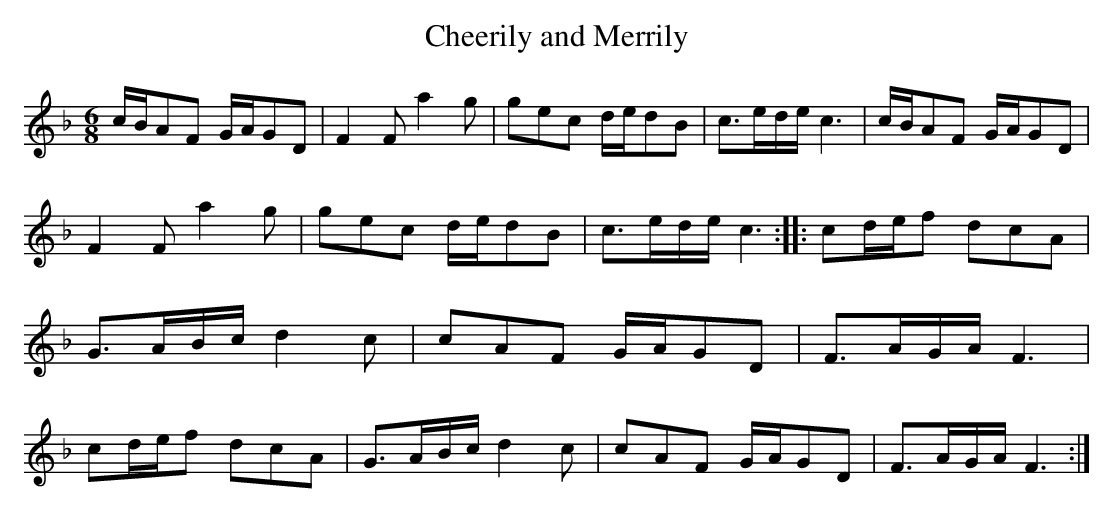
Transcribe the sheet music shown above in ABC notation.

X:1
T:Cheerily and Merrily
K:F
M:6/8
c/2B/2AF G/2A/2GD| F2 F a2 g|gec d/2e/2dB| c>ed/2e/2 c3|\
c/2B/2AF G/2A/2GD| F2 F a2 g|gec d/2e/2dB| c>ed/2e/2 c3::\
cd/2e/2f dcA| G>AB/2c/2 d2 c| cAF G/2A/2GD|F>AG/2A/2 F3|\
cd/2e/2f dcA| G>AB/2c/2 d2 c| cAF G/2A/2GD|F>AG/2A/2 F3:|
